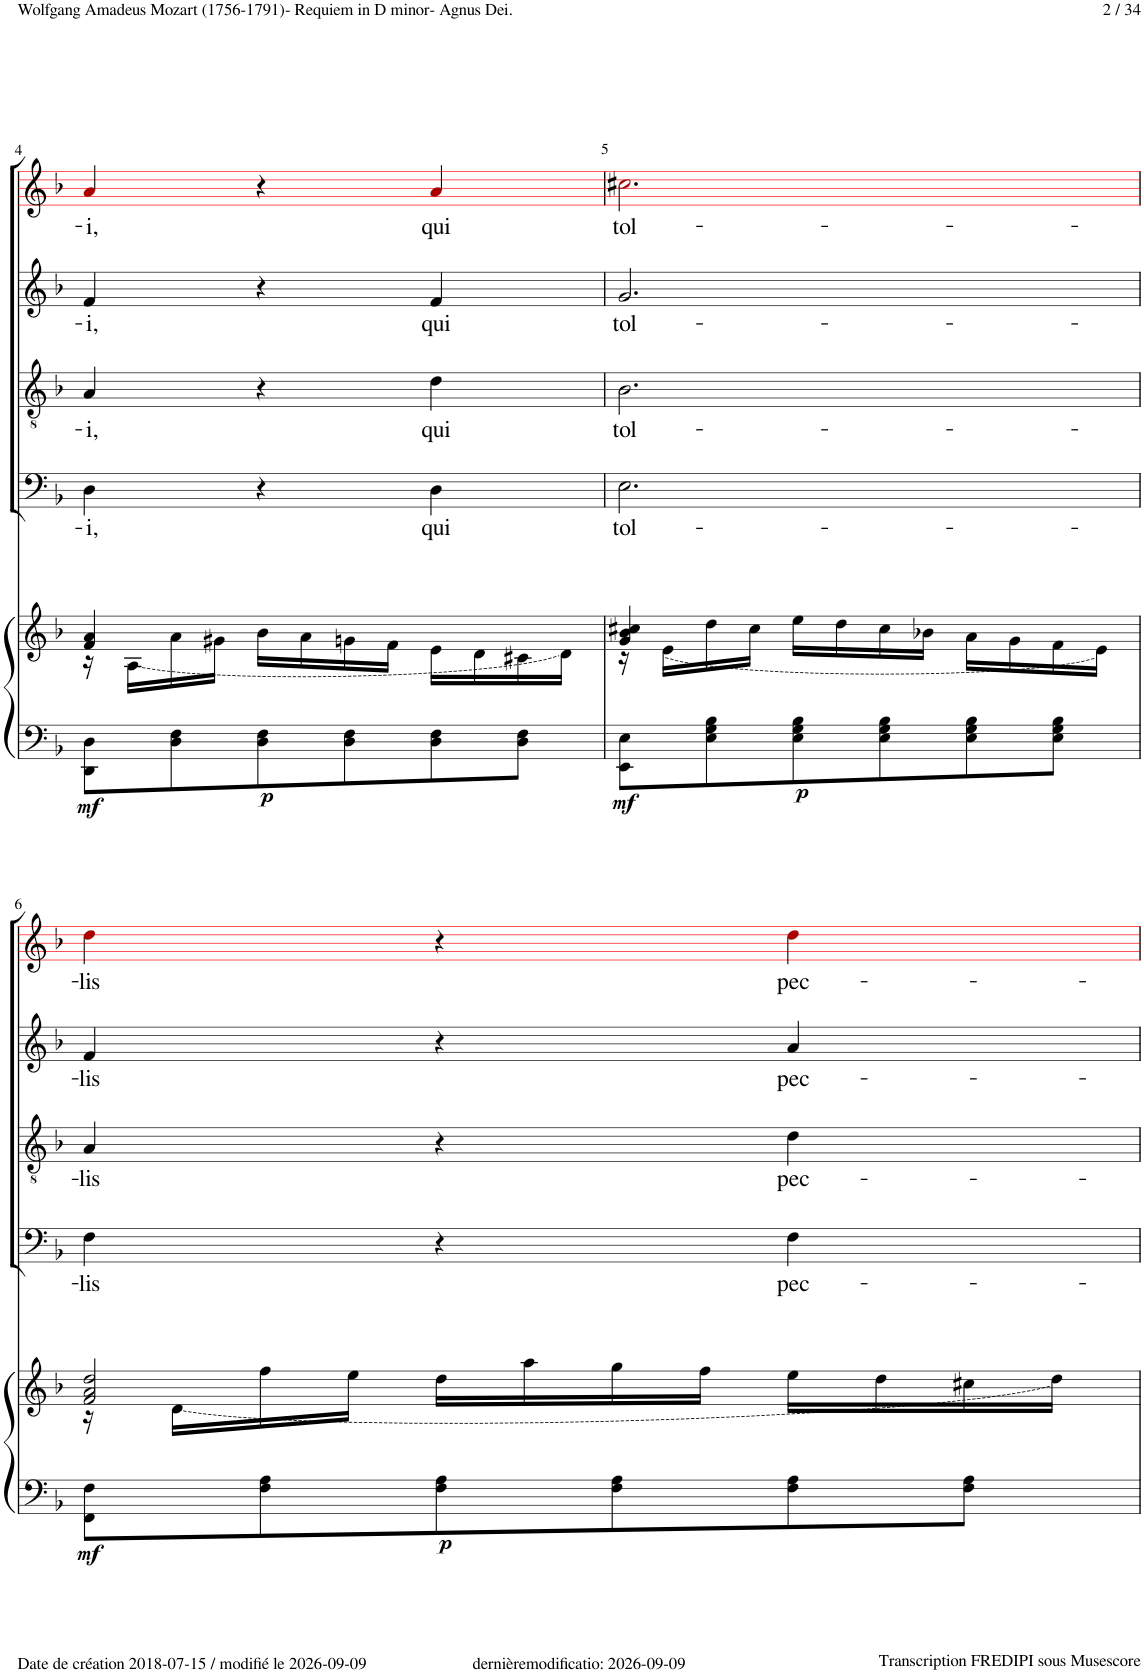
**kern	**kern	**dynam	**kern	**text	**kern	**text	**kern	**text	**kern	**text
*part5	*part5	*part5	*part4	*part4	*part3	*part3	*part2	*part2	*part1	*part1
*staff6	*staff5	*staff5/6	*staff4	*staff4	*staff3	*staff3	*staff2	*staff2	*staff1	*staff1
*I"Piano	*	*	*I"Bass	*	*I"Tenor	*	*I"Alto	*	*I"Soprano	*
*I'Pno	*	*	*	*	*	*	*	*	*	*
!!LO:PB:g=z
*clefF4	*clefG2	*	*clefF4	*	*clefGv2	*	*clefG2	*	*clefG2	*
*	*	*	*	*	*	*	*	*	*ITrd1c2	*
*k[b-]	*k[b-]	*	*k[b-]	*	*k[b-]	*	*k[b-]	*	*k[b-]	*
*M3/4	*M3/4	*	*M3/4	*	*M3/4	*	*M3/4	*	*M3/4	*
=4	=4	=4	=4	=4	=4	=4	=4	=4	=4	=4
*	*^	*	*	*	*	*	*	*	*	*
!	!	!	!LO:DY:b=2	!	!LO:LY:b	!	!LO:LY:b	!	!LO:LY:b	!	!LO:LY:b
8DD\ 8D\L	4f/ 4a/	16r	mf	4D!\	-i,	4A!/	-i,	4f!/	-i,	4a!i/	-i,
.	.	(16A\LL	.	.	.	.	.	.	.	.	.
8D\ 8F\	.	16a\	.	.	.	.	.	.	.	.	.
.	.	16g#X\JJ	.	.	.	.	.	.	.	.	.
!	!	!	!LO:DY:b=2	!	!	!	!	!	!	!	!
8D\ 8F\	2ryy	16b-\LL	p	4r	.	4r	.	4r	.	4r	.
.	.	16a\	.	.	.	.	.	.	.	.	.
8D\ 8F\	.	16gn\	.	.	.	.	.	.	.	.	.
.	.	16f\JJ	.	.	.	.	.	.	.	.	.
!	!	!	!	!	!LO:LY:b	!	!LO:LY:b	!	!LO:LY:b	!	!LO:LY:b
8D\ 8F\	.	16e\LL	.	4D!\	qui	4d!\	qui	4f!/	qui	4a!i/	qui
.	.	16d\	.	.	.	.	.	.	.	.	.
8D\ 8F\J	.	16c#X\	.	.	.	.	.	.	.	.	.
.	.	16d\JJ)	.	.	.	.	.	.	.	.	.
=5	=5	=5	=5	=5	=5	=5	=5	=5	=5	=5	=5
!	!	!	!LO:DY:b=2	!	!LO:LY:b	!	!LO:LY:b	!	!LO:LY:b	!	!LO:LY:b
8EE\ 8E\L	4g/ 4b-/ 4cc#X/	16r	mf	2.E!\	tol-	2.B-!\	tol-	2.g!/	tol-	2.cc#X!i\	tol-
.	.	(16e\LL	.	.	.	.	.	.	.	.	.
8E\ 8G\ 8B-\	.	16dd\	.	.	.	.	.	.	.	.	.
.	.	16cc#\JJ	.	.	.	.	.	.	.	.	.
!	!	!	!LO:DY:b=2	!	!	!	!	!	!	!	!
8E\ 8G\ 8B-\	2ryy	16ee\LL	p	.	.	.	.	.	.	.	.
.	.	16dd\	.	.	.	.	.	.	.	.	.
8E\ 8G\ 8B-\	.	16cc#\	.	.	.	.	.	.	.	.	.
.	.	16b-X\JJ	.	.	.	.	.	.	.	.	.
8E\ 8G\ 8B-\	.	16a\LL	.	.	.	.	.	.	.	.	.
.	.	16g\	.	.	.	.	.	.	.	.	.
8E\ 8G\ 8B-\J	.	16f\	.	.	.	.	.	.	.	.	.
.	.	16e\JJ)	.	.	.	.	.	.	.	.	.
!!LO:LB:g=z
=6	=6	=6	=6	=6	=6	=6	=6	=6	=6	=6	=6
!	!	!	!LO:DY:b=2	!	!LO:LY:b	!	!LO:LY:b	!	!LO:LY:b	!	!LO:LY:b
8FF\ 8F\L	2f/ 2a/ 2dd/	16r	mf	4F!\	-lis	4A!/	-lis	4f!/	-lis	4dd!i\	-lis
.	.	(16d\LL	.	.	.	.	.	.	.	.	.
8F\ 8A\	.	16ff\	.	.	.	.	.	.	.	.	.
.	.	16ee\JJ	.	.	.	.	.	.	.	.	.
!	!	!	!LO:DY:b=2	!	!	!	!	!	!	!	!
8F\ 8A\	.	16dd\LL	p	4r	.	4r	.	4r	.	4r	.
.	.	16aa\	.	.	.	.	.	.	.	.	.
8F\ 8A\	.	16gg\	.	.	.	.	.	.	.	.	.
.	.	16ff\JJ	.	.	.	.	.	.	.	.	.
!	!	!	!	!	!LO:LY:b	!	!LO:LY:b	!	!LO:LY:b	!	!LO:LY:b
8F\ 8A\	4ryy	16ee\LL	.	4F!\	pec-	4d!\	pec-	4a!/	pec-	4dd!i\	pec-
.	.	16dd\	.	.	.	.	.	.	.	.	.
8F\ 8A\J	.	16cc#X\	.	.	.	.	.	.	.	.	.
.	.	16dd\JJ)	.	.	.	.	.	.	.	.	.
*	*v	*v	*	*	*	*	*	*	*	*	*
=	=	=	=	=	=	=	=	=	=	=
*-	*-	*-	*-	*-	*-	*-	*-	*-	*-	*-
